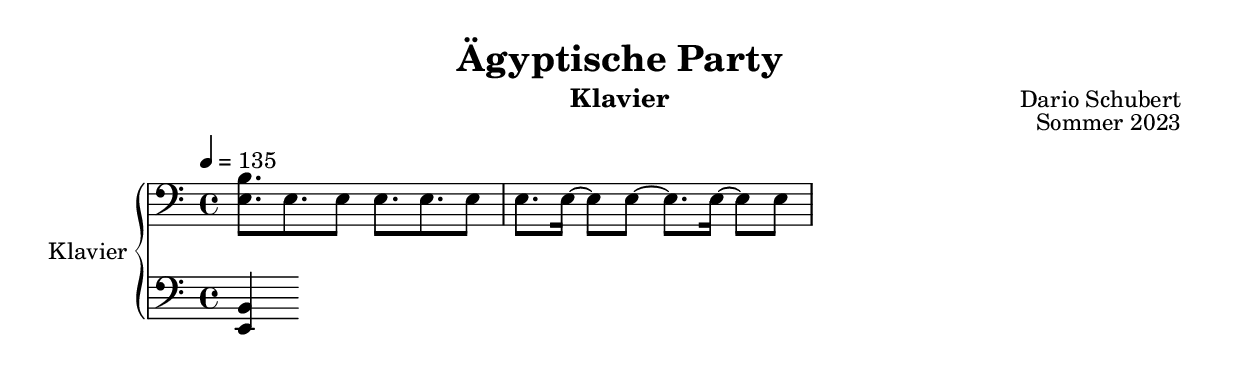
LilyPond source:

\version "2.23.1"

\language "deutsch"

\header {
  title = "Ägyptische Party"
  instrument = "Klavier"
  composer = "Dario Schubert"
  opus = "Sommer 2023"
  % Voreingestellte LilyPond-Tagline entfernen
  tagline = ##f
}

\paper {
  #(set-paper-size "a4")
}

global = {
  \key c \major
  \time 4/4
  \tempo 4=135
}

right = \relative c {
  \global
  \clef bass
  <e h'>8.  e e8 e8. e e8 |
  e8. e16 ~ e8 e ~ e8. e16 ~ e8 e |
  
  
}

left = \relative c, {
  \global
  \clef bass
  <e h'>4 
}

\score {
  \new PianoStaff \with {
    instrumentName = "Klavier"
  } <<
    \new Staff = "right" \with {
      midiInstrument = "acoustic grand"
    } \right
    \new Staff = "left" \with {
      midiInstrument = "acoustic grand"
    } { \clef bass \left }
  >>
  \layout { }
  \midi { }
}
